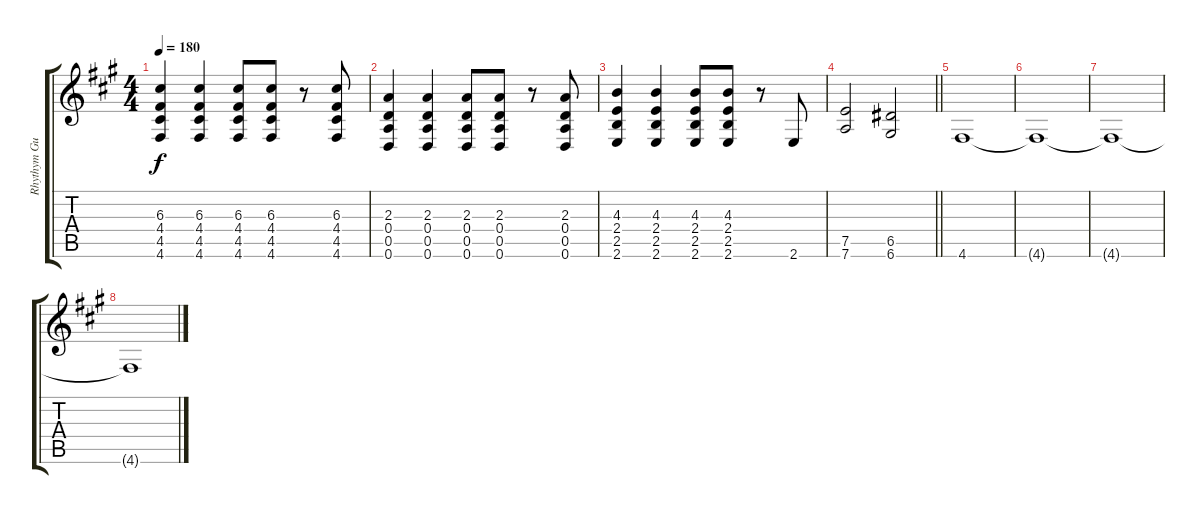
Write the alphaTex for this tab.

\track ("Rhythym Guitar (Adam Gontier)" "Rhythym Gu") {instrument distortionguitar}
\staff {score tabs}
\tuning (E4 B3 G3 D3 A2 D2) {hide}
\ts (4 4)
\tempo 180
\clef g2
\ks f#minor
(6.3 4.4 4.5 4.6).4{dy f} (6.3 4.4 4.5 4.6).4 (6.3 4.4 4.5 4.6).8 (6.3 4.4 4.5 4.6).8 r.8 (6.3 4.4 4.5 4.6).8 |
(2.3 0.4 0.5 0.6).4 (2.3 0.4 0.5 0.6).4 (2.3 0.4 0.5 0.6).8 (2.3 0.4 0.5 0.6).8 r.8 (2.3 0.4 0.5 0.6).8 |
(4.3 2.4 2.5 2.6).4 (4.3 2.4 2.5 2.6).4 (4.3 2.4 2.5 2.6).8 (4.3 2.4 2.5 2.6).8 r.8 2.6.8 |
\barLineRight lightlight
(7.5 7.6).2 (6.5 6.6).2 |
4.6.1{volume 0} |
4.6{t}.1 |
4.6{t}.1 |
4.6{t}.1
